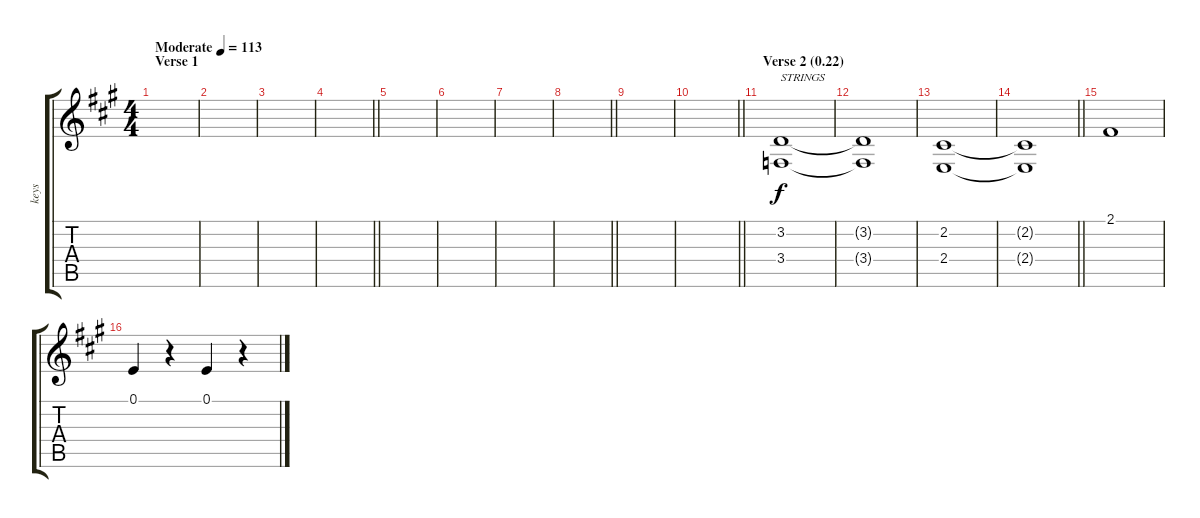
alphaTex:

\track ("keys" "keys") {instrument synthstrings1}
\staff {score tabs}
\tuning (E4 B3 G3 D3 A2 E2) {hide}
\ts (4 4)
\section ("" "Verse 1")
\tempo (113 "Moderate")
\clef g2
\ks a
|
|
|
\barLineRight lightlight
|
|
|
|
\barLineRight lightlight
|
|
\barLineRight lightlight
|
\section ("" "Verse 2 (0.22)")
(3.2 3.4).1{txt "STRINGS"} |
(3.2{t} 3.4{t}).1 |
(2.2 2.4).1 |
\barLineRight lightlight
(2.2{t} 2.4{t}).1 |
2.1.1 |
0.1.4 r.4 0.1.4 r.4
